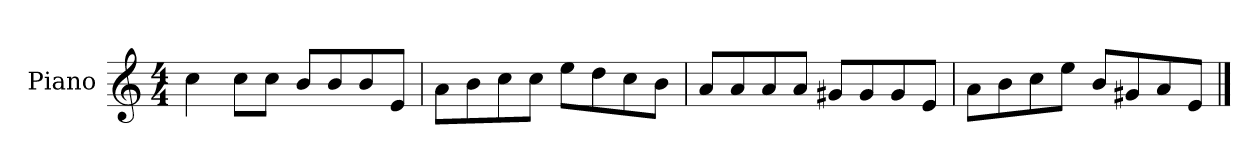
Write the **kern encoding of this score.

**kern
*part1
*staff1
*I"Piano
*I'P-no
*clefG2
*k[]
*M4/4
*MM90
=1
4cc\
8cc\L
8cc\J
8b/L
8b/
8b/
8e/J
=2
8a\L
8b\
8cc\
8cc\J
8ee\L
8dd\
8cc\
8b\J
=3
8a/L
8a/
8a/
8a/J
8g#X/L
8g#/
8g#/
8e/J
=4
8a\L
8b\
8cc\
8ee\J
8b/L
8g#X/
8a/
8e/J
==
*-
